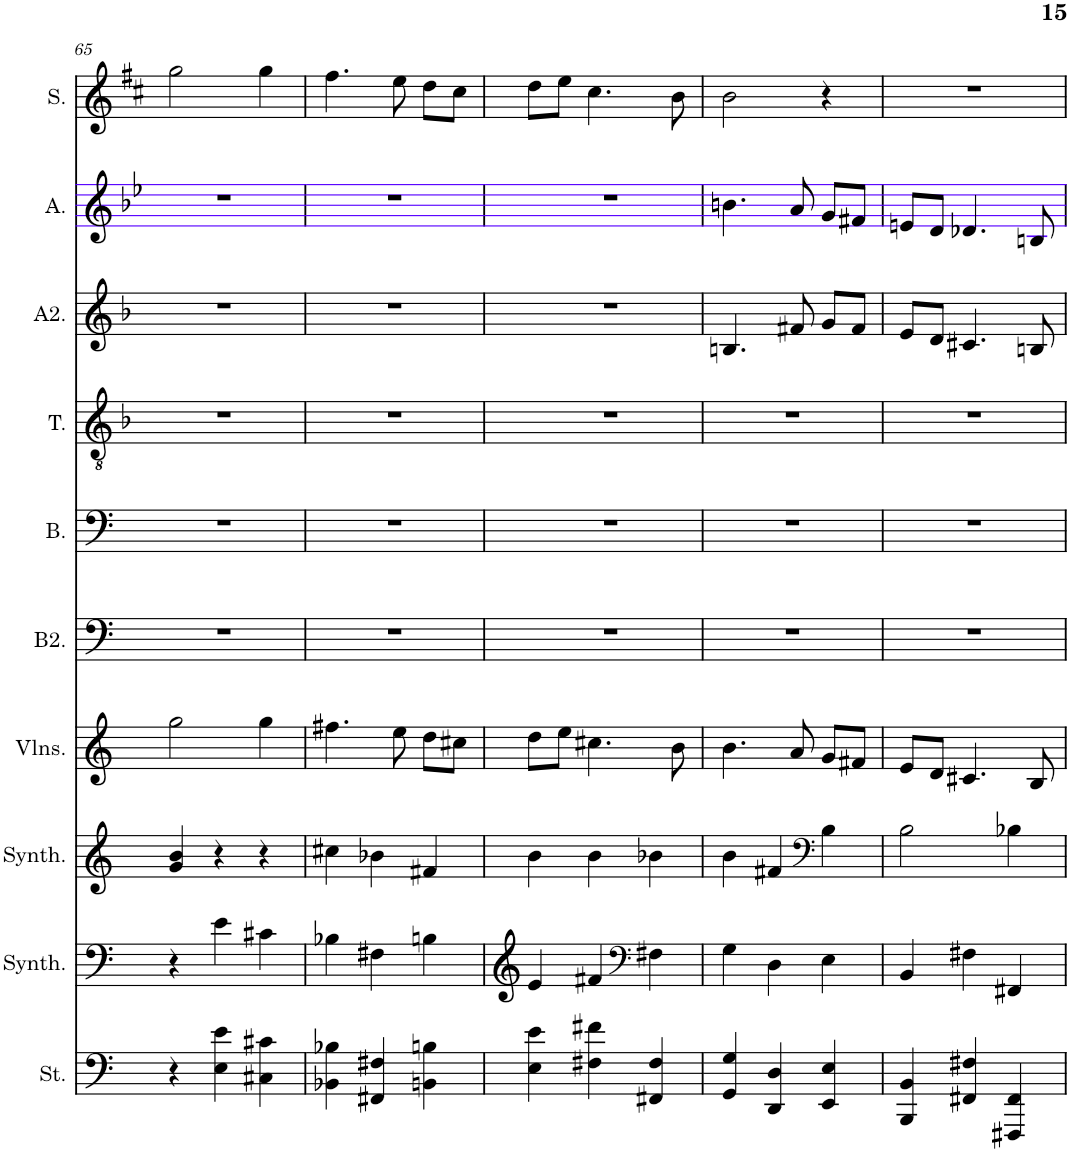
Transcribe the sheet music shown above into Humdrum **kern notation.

**kern	**kern	**kern	**kern	**kern	**kern	**kern	**kern	**kern	**kern
*part10	*part9	*part8	*part7	*part6	*part5	*part4	*part3	*part2	*part1
*staff10	*staff9	*staff8	*staff7	*staff6	*staff5	*staff4	*staff3	*staff2	*staff1
*I"Cordes, D'Bass/Strings, etc	*I"Synthétiseur d'instruments à cordes, Synth strings, etc	*I"Synthétiseur d'instruments à cordes, Synth strings 2	*I"Violons, 1st violins	*I"Basse 2	*I"Basse	*I"Ténor	*I"Alto 2	*I"Alto	*I"Soprano
*I'St.	*I'Synth.	*I'Synth.	*I'Vlns.	*I'B2.	*I'B.	*I'T.	*I'A2.	*I'A.	*I'S.
!!LO:PB:g=z
*clefF4	*clefG2	*clefF4	*clefG2	*clefF4	*clefF4	*clefGv2	*clefG2	*clefG2	*clefG2
*k[]	*k[]	*k[]	*k[]	*k[]	*k[]	*k[b-]	*k[b-]	*k[b-e-]	*k[f#c#]
*M3/4	*M3/4	*M3/4	*M3/4	*M3/4	*M3/4	*M3/4	*M3/4	*M3/4	*M3/4
=65	=65	=65	=65	=65	=65	=65	=65	=65	=65
4r	4r	4g/ 4b/	2gg\	2.r	2.r	2.r	2.r	2.r	2gg\
4E\ 4e\	4e\	4r	.	.	.	.	.	.	.
4C#X\ 4c#X\	4c#X\	4r	4gg\	.	.	.	.	.	4gg\
=66	=66	=66	=66	=66	=66	=66	=66	=66	=66
4BB-X\ 4B-X\	4B-X\	4cc#X\	4.ff#X\	2.r	2.r	2.r	2.r	2.r	4.ff#\
4FF#X/ 4F#X/	4F#X\	4b-X\	.	.	.	.	.	.	.
.	.	.	8ee\	.	.	.	.	.	8ee\
4BBn\ 4Bn\	4Bn\	4f#X/	8dd\L	.	.	.	.	.	8dd\L
.	.	.	8cc#X\J	.	.	.	.	.	8cc#\J
=67	=67	=67	=67	=67	=67	=67	=67	=67	=67
4E\ 4e\	4e/	4b\	8dd\L	2.r	2.r	2.r	2.r	2.r	8dd\L
.	.	.	8ee\J	.	.	.	.	.	8ee\J
4F#X\ 4f#X\	4f#X/	4b\	4.cc#X\	.	.	.	.	.	4.cc#\
*	*clefF4	*	*	*	*	*	*	*	*
4FF#X/ 4F#/	4F#X\	4b-X\	.	.	.	.	.	.	.
.	.	.	8b\	.	.	.	.	.	8b\
=68	=68	=68	=68	=68	=68	=68	=68	=68	=68
4GG/ 4G/	4G\	4b\	4.b\	2.r	2.r	2.r	4.Bn/	4.bn\	2b\
4DD/ 4D/	4D\	4f#X/	.	.	.	.	.	.	.
.	.	.	8a/	.	.	.	8f#X/	8a/	.
*	*	*clefF4	*	*	*	*	*	*	*
4EE/ 4E/	4E\	4B\	8g/L	.	.	.	8g/L	8g/L	4r
.	.	.	8f#X/J	.	.	.	8f#/J	8f#X/J	.
=69	=69	=69	=69	=69	=69	=69	=69	=69	=69
4BBB/ 4BB/	4BB/	2B\	8e/L	2.r	2.r	2.r	8e/L	8en/L	2.r
.	.	.	8d/J	.	.	.	8d/J	8d/J	.
4FF#X/ 4F#X/	4F#X\	.	4.c#X/	.	.	.	4.c#X/	4.d-X/	.
4FFF#X/ 4FF#/	4FF#X/	4B-X\	.	.	.	.	.	.	.
.	.	.	8B/	.	.	.	8Bn/	8Bn/	.
=	=	=	=	=	=	=	=	=	=
*-	*-	*-	*-	*-	*-	*-	*-	*-	*-
